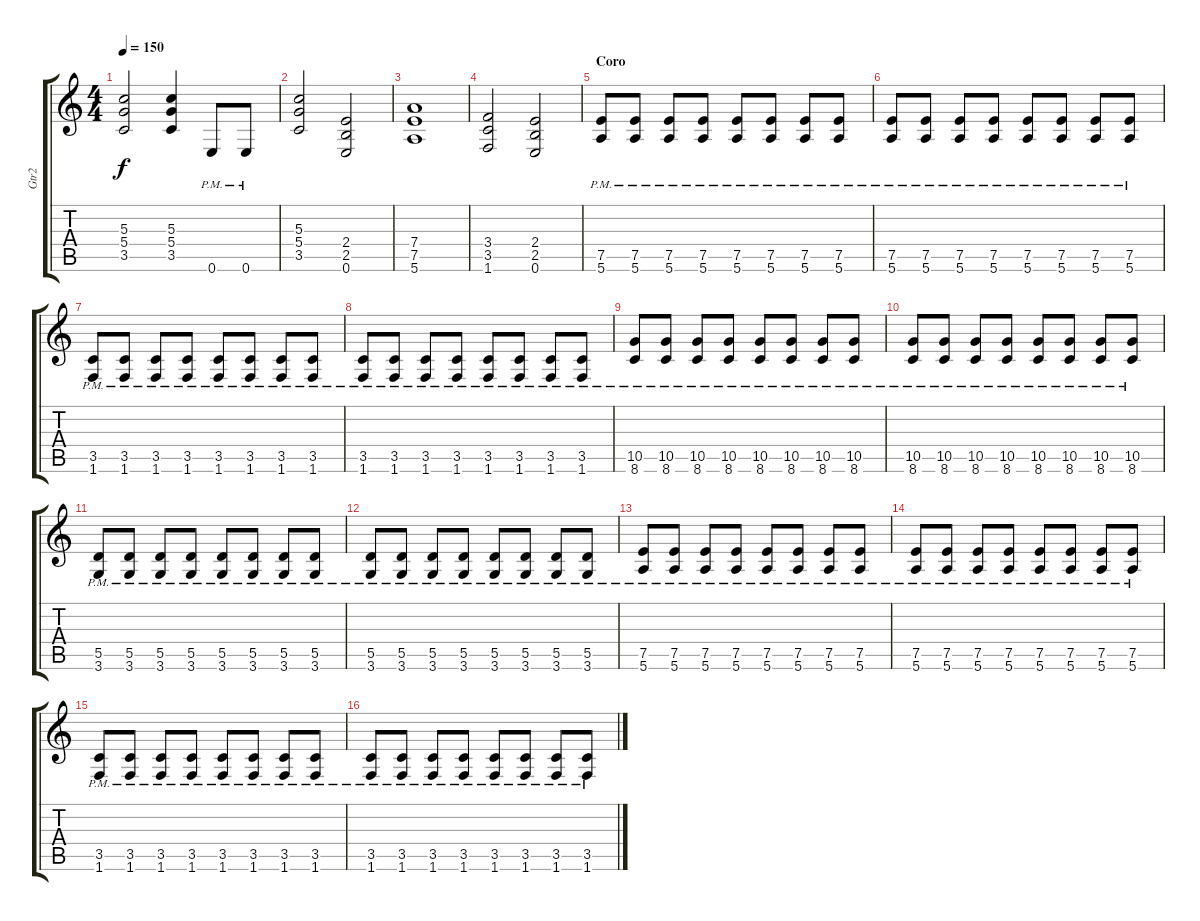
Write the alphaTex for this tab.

\track ("Gtr2" "Gtr2") {instrument overdrivenguitar}
\staff {score tabs}
\tuning (E4 B3 G3 D3 A2 E2) {hide}
\ts (4 4)
\tempo 150
\clef g2
\ks c
(5.3 5.4 3.5).2{dy f} (5.3 5.4 3.5).4 0.6{pm}.8 0.6{pm}.8 |
(5.3 5.4 3.5).2 (2.4 2.5 0.6).2 |
(7.4 7.5 5.6).1 |
(3.4 3.5 1.6).2 (2.4 2.5 0.6).2 |
\section ("" "Coro")
(7.5{pm} 5.6{pm}).8 (7.5{pm} 5.6{pm}).8 (7.5{pm} 5.6{pm}).8 (7.5{pm} 5.6{pm}).8 (7.5{pm} 5.6{pm}).8 (7.5{pm} 5.6{pm}).8 (7.5{pm} 5.6{pm}).8 (7.5{pm} 5.6{pm}).8 |
(7.5{pm} 5.6{pm}).8 (7.5{pm} 5.6{pm}).8 (7.5{pm} 5.6{pm}).8 (7.5{pm} 5.6{pm}).8 (7.5{pm} 5.6{pm}).8 (7.5{pm} 5.6{pm}).8 (7.5{pm} 5.6{pm}).8 (7.5{pm} 5.6{pm}).8 |
(3.5{pm} 1.6{pm}).8 (3.5{pm} 1.6{pm}).8 (3.5{pm} 1.6{pm}).8 (3.5{pm} 1.6{pm}).8 (3.5{pm} 1.6{pm}).8 (3.5{pm} 1.6{pm}).8 (3.5{pm} 1.6{pm}).8 (3.5{pm} 1.6{pm}).8 |
(3.5{pm} 1.6{pm}).8 (3.5{pm} 1.6{pm}).8 (3.5{pm} 1.6{pm}).8 (3.5{pm} 1.6{pm}).8 (3.5{pm} 1.6{pm}).8 (3.5{pm} 1.6{pm}).8 (3.5{pm} 1.6{pm}).8 (3.5{pm} 1.6{pm}).8 |
(10.5{pm} 8.6{pm}).8 (10.5{pm} 8.6{pm}).8 (10.5{pm} 8.6{pm}).8 (10.5{pm} 8.6{pm}).8 (10.5{pm} 8.6{pm}).8 (10.5{pm} 8.6{pm}).8 (10.5{pm} 8.6{pm}).8 (10.5{pm} 8.6{pm}).8 |
(10.5{pm} 8.6{pm}).8 (10.5{pm} 8.6{pm}).8 (10.5{pm} 8.6{pm}).8 (10.5{pm} 8.6{pm}).8 (10.5{pm} 8.6{pm}).8 (10.5{pm} 8.6{pm}).8 (10.5{pm} 8.6{pm}).8 (10.5{pm} 8.6{pm}).8 |
(5.5{pm} 3.6{pm}).8 (5.5{pm} 3.6{pm}).8 (5.5{pm} 3.6{pm}).8 (5.5{pm} 3.6{pm}).8 (5.5{pm} 3.6{pm}).8 (5.5{pm} 3.6{pm}).8 (5.5{pm} 3.6{pm}).8 (5.5{pm} 3.6{pm}).8 |
(5.5{pm} 3.6{pm}).8 (5.5{pm} 3.6{pm}).8 (5.5{pm} 3.6{pm}).8 (5.5{pm} 3.6{pm}).8 (5.5{pm} 3.6{pm}).8 (5.5{pm} 3.6{pm}).8 (5.5{pm} 3.6{pm}).8 (5.5{pm} 3.6{pm}).8 |
(7.5{pm} 5.6{pm}).8 (7.5{pm} 5.6{pm}).8 (7.5{pm} 5.6{pm}).8 (7.5{pm} 5.6{pm}).8 (7.5{pm} 5.6{pm}).8 (7.5{pm} 5.6{pm}).8 (7.5{pm} 5.6{pm}).8 (7.5{pm} 5.6{pm}).8 |
(7.5{pm} 5.6{pm}).8 (7.5{pm} 5.6{pm}).8 (7.5{pm} 5.6{pm}).8 (7.5{pm} 5.6{pm}).8 (7.5{pm} 5.6{pm}).8 (7.5{pm} 5.6{pm}).8 (7.5{pm} 5.6{pm}).8 (7.5{pm} 5.6{pm}).8 |
(3.5{pm} 1.6{pm}).8 (3.5{pm} 1.6{pm}).8 (3.5{pm} 1.6{pm}).8 (3.5{pm} 1.6{pm}).8 (3.5{pm} 1.6{pm}).8 (3.5{pm} 1.6{pm}).8 (3.5{pm} 1.6{pm}).8 (3.5{pm} 1.6{pm}).8 |
(3.5{pm} 1.6{pm}).8 (3.5{pm} 1.6{pm}).8 (3.5{pm} 1.6{pm}).8 (3.5{pm} 1.6{pm}).8 (3.5{pm} 1.6{pm}).8 (3.5{pm} 1.6{pm}).8 (3.5{pm} 1.6{pm}).8 (3.5{pm} 1.6{pm}).8
